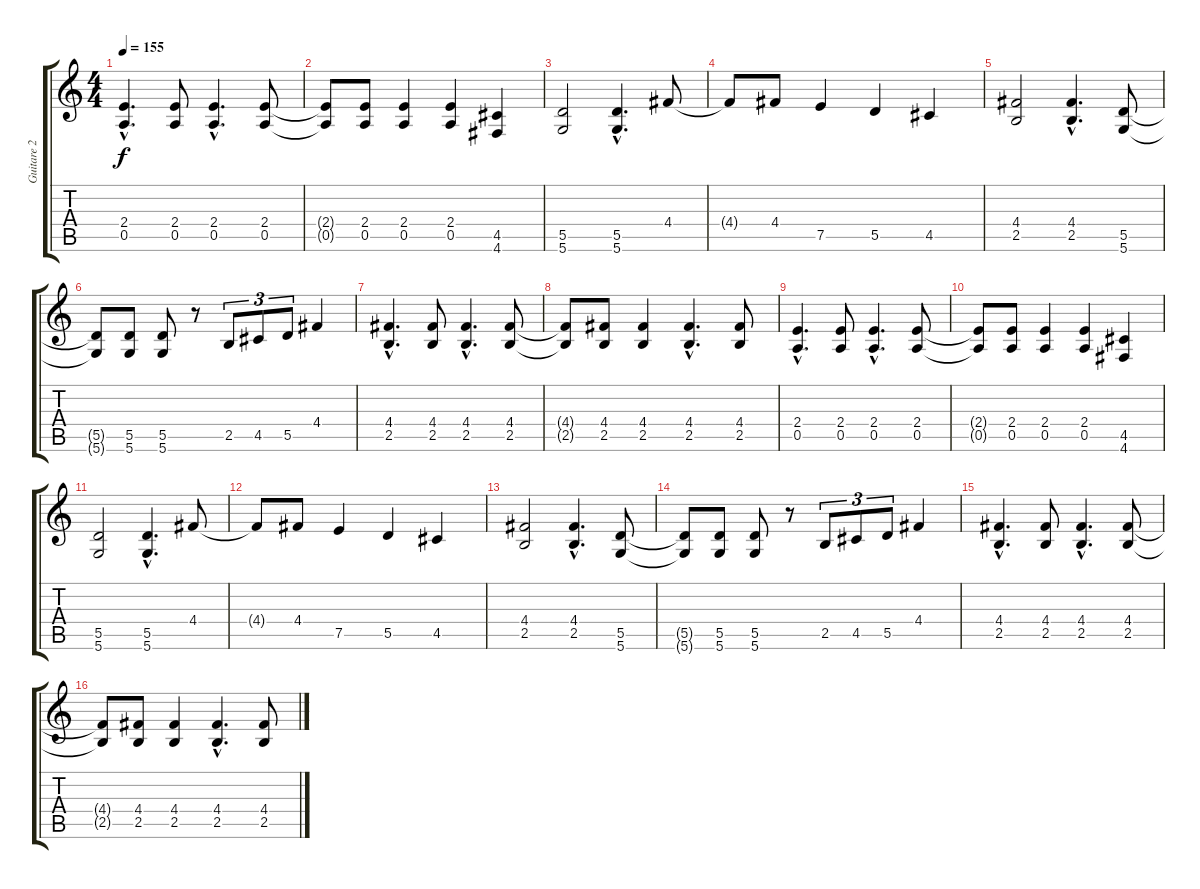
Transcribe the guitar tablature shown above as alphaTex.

\track ("Guitare 2" "Guitare 2") {instrument distortionguitar}
\staff {score tabs}
\tuning (E4 B3 G3 D3 A2 D2) {hide}
\ts (4 4)
\tempo 155
\clef g2
\ks c
(2.4{hac} 0.5{hac}).4{d dy f} (2.4 0.5).8 (2.4{hac} 0.5{hac}).4{d} (2.4 0.5).8 |
(2.4{t} 0.5{t}).8 (2.4 0.5).8 (2.4 0.5).4 (2.4 0.5).4 (4.5 4.6).4 |
(5.5 5.6).2 (5.5{hac} 5.6{hac}).4{d} 4.4.8 |
4.4{t}.8 4.4.8 7.5.4 5.5.4 4.5.4 |
(4.4 2.5).2 (4.4{hac} 2.5{hac}).4{d} (5.5 5.6).8 |
(5.5{t} 5.6{t}).8 (5.5 5.6).8 (5.5 5.6).8 r.8 2.5.8{tu (3 2)} 4.5.8{tu (3 2)} 5.5.8{tu (3 2)} 4.4.4 |
(4.4{hac} 2.5{hac}).4{d} (4.4 2.5).8 (4.4{hac} 2.5{hac}).4{d} (4.4 2.5).8 |
(4.4{t} 2.5{t}).8 (4.4 2.5).8 (4.4 2.5).4 (4.4{hac} 2.5{hac}).4{d} (4.4 2.5).8 |
(2.4{hac} 0.5{hac}).4{d} (2.4 0.5).8 (2.4{hac} 0.5{hac}).4{d} (2.4 0.5).8 |
(2.4{t} 0.5{t}).8 (2.4 0.5).8 (2.4 0.5).4 (2.4 0.5).4 (4.5 4.6).4 |
(5.5 5.6).2 (5.5{hac} 5.6{hac}).4{d} 4.4.8 |
4.4{t}.8 4.4.8 7.5.4 5.5.4 4.5.4 |
(4.4 2.5).2 (4.4{hac} 2.5{hac}).4{d} (5.5 5.6).8 |
(5.5{t} 5.6{t}).8 (5.5 5.6).8 (5.5 5.6).8 r.8 2.5.8{tu (3 2)} 4.5.8{tu (3 2)} 5.5.8{tu (3 2)} 4.4.4 |
(4.4{hac} 2.5{hac}).4{d} (4.4 2.5).8 (4.4{hac} 2.5{hac}).4{d} (4.4 2.5).8 |
(4.4{t} 2.5{t}).8 (4.4 2.5).8 (4.4 2.5).4 (4.4{hac} 2.5{hac}).4{d} (4.4 2.5).8
